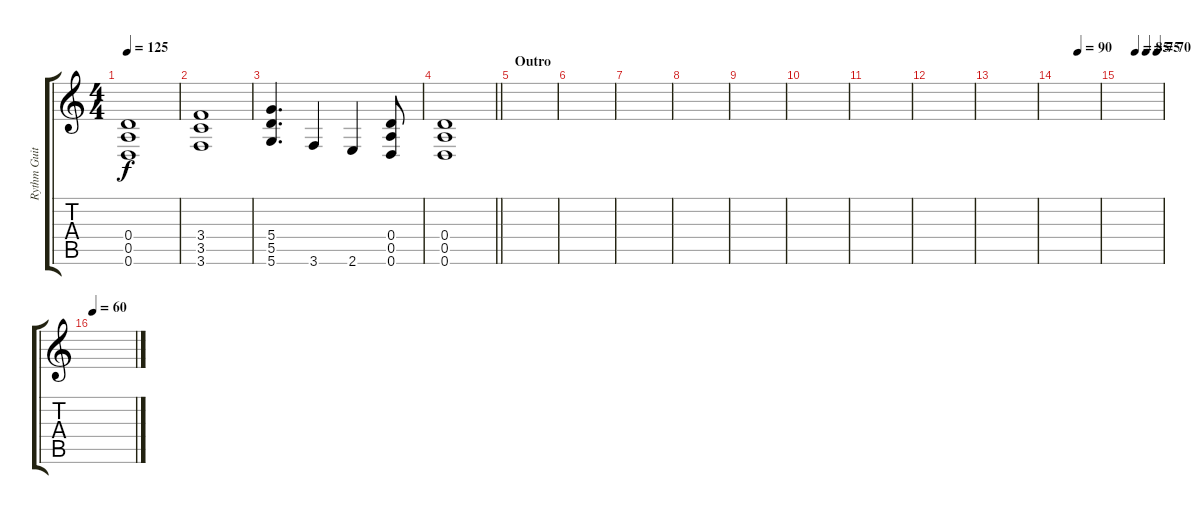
\track ("Rythm Guitar" "Rythm Guit") {instrument distortionguitar}
\staff {score tabs}
\tuning (E4 B3 G3 D3 A2 D2) {hide}
\ts (4 4)
\tempo 125
\clef g2
\ks c
(0.4 0.5 0.6).1{dy f} |
(3.4 3.5 3.6).1 |
(5.4 5.5 5.6).4{d} 3.6.4 2.6.4 (0.4 0.5 0.6).8 |
\barLineRight lightlight
(0.4 0.5 0.6).1 |
\section ("" "Outro")
|
|
|
|
|
|
|
|
|
\tempo (90 0.5)
|
\tempo (85 0.375)
\tempo (75 0.625)
\tempo (70 0.875)
|
\tempo 60
